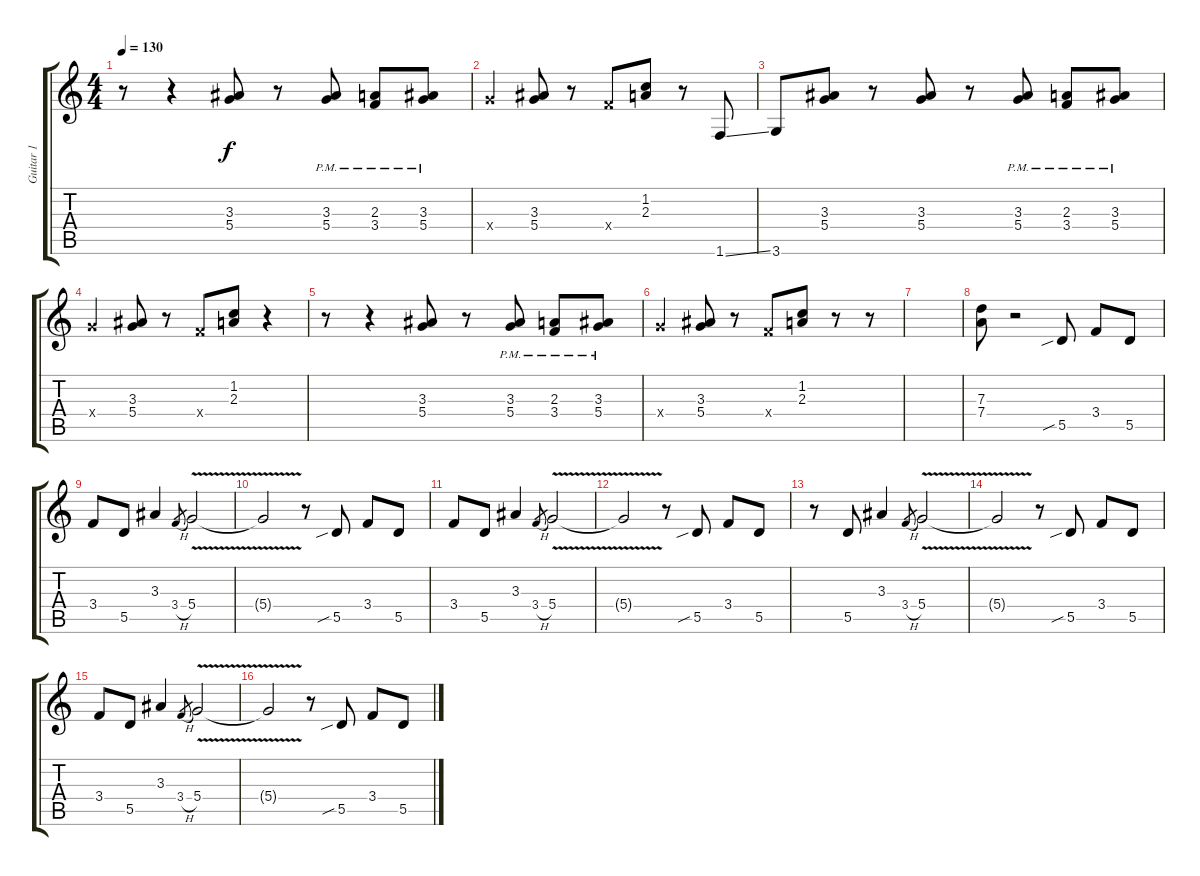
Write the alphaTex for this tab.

\track ("Guitar 1" "Guitar 1") {instrument distortionguitar}
\staff {score tabs}
\tuning (E4 B3 G3 D3 A2 E2) {hide}
\ts (4 4)
\tempo 130
\clef g2
\ks c
r.8{dy f} r.4 (3.3 5.4).8 r.8 (3.3{pm} 5.4{pm}).8 (2.3{pm} 3.4{pm}).8 (3.3{pm} 5.4{pm}).8 |
5.4{x}.4 (3.3 5.4).8 r.8 3.4{x}.8 (1.2 2.3).8 r.8 1.6{ss}.8 |
3.6.8 (3.3 5.4).8 r.8 (3.3 5.4).8 r.8 (3.3{pm} 5.4{pm}).8 (2.3{pm} 3.4{pm}).8 (3.3{pm} 5.4{pm}).8 |
5.4{x}.4 (3.3 5.4).8 r.8 3.4{x}.8 (1.2 2.3).8 r.4 |
r.8 r.4 (3.3 5.4).8 r.8 (3.3{pm} 5.4{pm}).8 (2.3{pm} 3.4{pm}).8 (3.3{pm} 5.4{pm}).8 |
5.4{x}.4 (3.3 5.4).8 r.8 3.4{x}.8 (1.2 2.3).8 r.8 r.8 |
|
(7.3 7.4).8 r.2 5.5{sib}.8{instrument distortionguitar} 3.4.8 5.5.8 |
3.4.8 5.5.8 3.3.4 3.4{h}.8{gr} 5.4{v}.2 |
5.4{t}.2 r.8 5.5{sib}.8 3.4.8 5.5.8 |
3.4.8 5.5.8 3.3.4 3.4{h}.8{gr} 5.4{v}.2 |
5.4{t}.2 r.8 5.5{sib}.8 3.4.8 5.5.8 |
r.8 5.5.8 3.3.4 3.4{h}.8{gr} 5.4{v}.2 |
5.4{t}.2 r.8 5.5{sib}.8 3.4.8 5.5.8 |
3.4.8 5.5.8 3.3.4 3.4{h}.8{gr} 5.4{v}.2 |
5.4{t}.2 r.8 5.5{sib}.8 3.4.8 5.5.8
